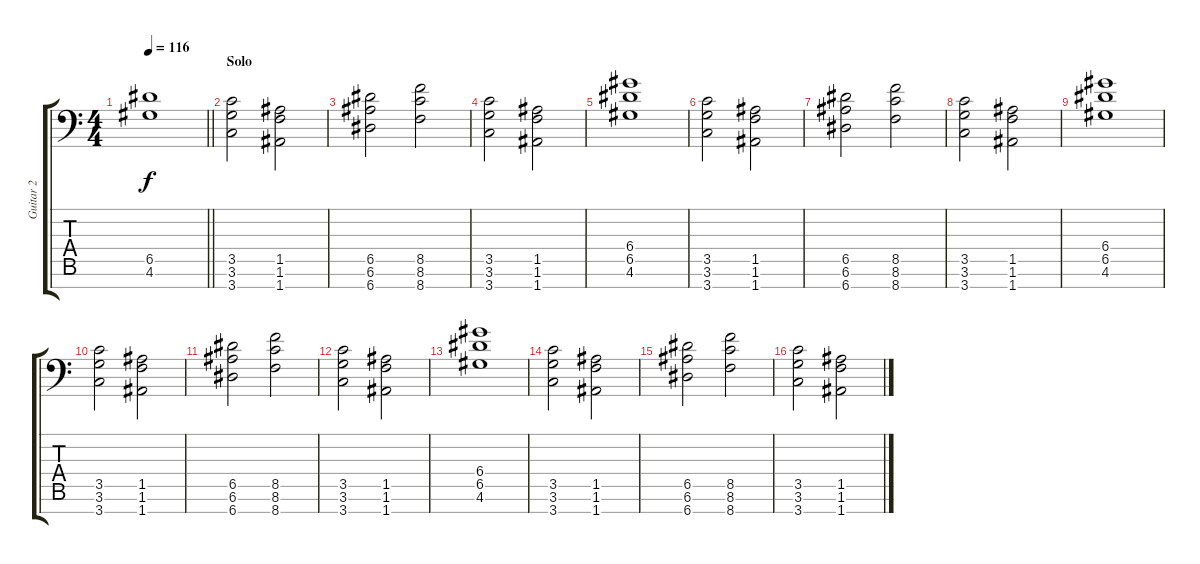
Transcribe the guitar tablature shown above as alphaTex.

\track ("Guitar 2" "Guitar 2") {instrument distortionguitar}
\staff {score tabs}
\tuning (E4 B3 G3 D3 A2 E2 A1) {hide}
\ts (4 4)
\tempo 116
\clef f4
\barLineRight lightlight
\ks c
(6.5{t} 4.6{t}).1{dy f} |
\section ("" "Solo")
(3.5 3.6 3.7).2 (1.5 1.6 1.7).2 |
(6.5 6.6 6.7).2 (8.5 8.6 8.7).2 |
(3.5 3.6 3.7).2 (1.5 1.6 1.7).2 |
(6.4 6.5 4.6).1 |
(3.5 3.6 3.7).2 (1.5 1.6 1.7).2 |
(6.5 6.6 6.7).2 (8.5 8.6 8.7).2 |
(3.5 3.6 3.7).2 (1.5 1.6 1.7).2 |
(6.4 6.5 4.6).1 |
(3.5 3.6 3.7).2 (1.5 1.6 1.7).2 |
(6.5 6.6 6.7).2 (8.5 8.6 8.7).2 |
(3.5 3.6 3.7).2 (1.5 1.6 1.7).2 |
(6.4 6.5 4.6).1 |
(3.5 3.6 3.7).2 (1.5 1.6 1.7).2 |
(6.5 6.6 6.7).2 (8.5 8.6 8.7).2 |
(3.5 3.6 3.7).2 (1.5 1.6 1.7).2
